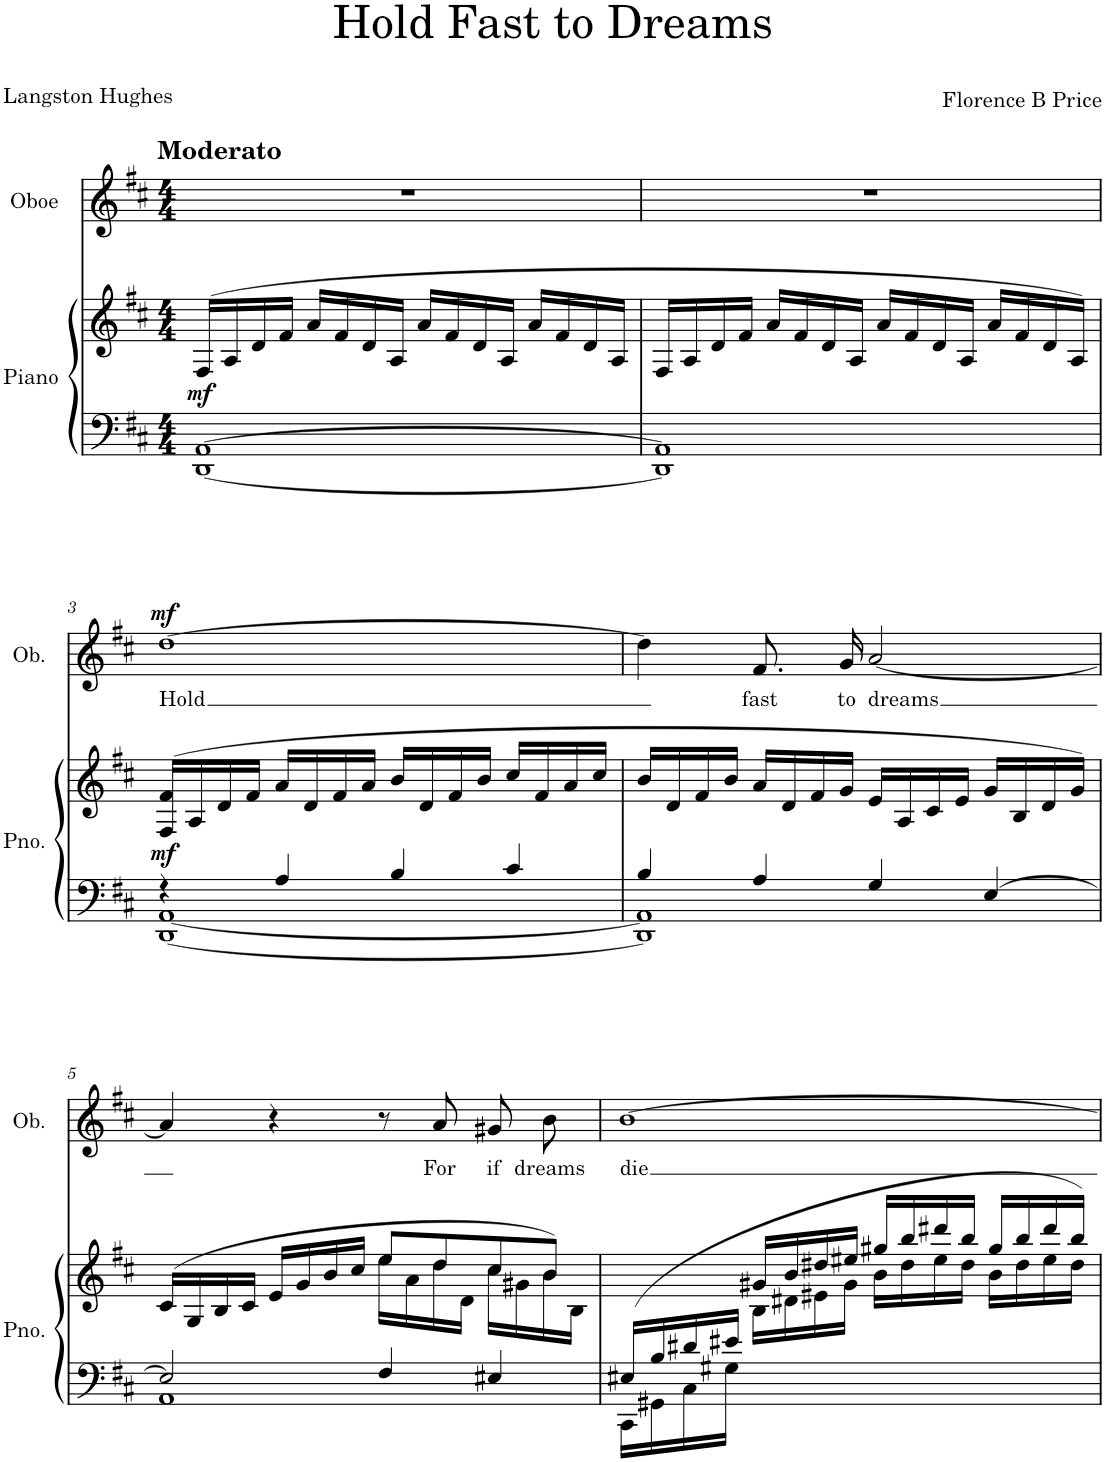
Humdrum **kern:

**kern	**kern	**dynam	**kern	**text	**dynam
*part2	*part2	*part2	*part1	*part1	*part1
*staff3	*staff2	*staff2/3	*staff1	*staff1	*staff1
*I"Piano	*	*	*I"Oboe	*	*
*I'Pno.	*	*	*I'Ob.	*	*
*clefF4	*clefG2	*	*clefG2	*	*
*k[f#c#]	*k[f#c#]	*	*k[f#c#]	*	*
*M4/4	*M4/4	*	*M4/4	*	*
=1	=1	=1	=1	=1	=1
!	!	!	!LO:TX:a:B:t=Moderato	!	!
!	!	!LO:DY:b	!	!	!
[1DD [1AA	(>16F#/LL	mf	1r	.	.
.	16A/	.	.	.	.
.	16d/	.	.	.	.
.	16f#/JJ	.	.	.	.
.	16a/LL	.	.	.	.
.	16f#/	.	.	.	.
.	16d/	.	.	.	.
.	16A/JJ	.	.	.	.
.	16a/LL	.	.	.	.
.	16f#/	.	.	.	.
.	16d/	.	.	.	.
.	16A/JJ	.	.	.	.
.	16a/LL	.	.	.	.
.	16f#/	.	.	.	.
.	16d/	.	.	.	.
.	16A/JJ	.	.	.	.
=2	=2	=2	=2	=2	=2
1DD] 1AA]	16F#/LL	.	1r	.	.
.	16A/	.	.	.	.
.	16d/	.	.	.	.
.	16f#/JJ	.	.	.	.
.	16a/LL	.	.	.	.
.	16f#/	.	.	.	.
.	16d/	.	.	.	.
.	16A/JJ	.	.	.	.
.	16a/LL	.	.	.	.
.	16f#/	.	.	.	.
.	16d/	.	.	.	.
.	16A/JJ	.	.	.	.
.	16a/LL	.	.	.	.
.	16f#/	.	.	.	.
.	16d/	.	.	.	.
.	16A/JJ)	.	.	.	.
!!LO:LB:g=z
=3	=3	=3	=3	=3	=3
*^	*	*	*	*	*
!	!	!	!LO:DY:b	!	!LO:LY:b	!LO:DY:a
4r	[1DD [1AA	(>16F#/ 16f#/LL	mf	[1dd	Hold	mf
.	.	16A/	.	.	.	.
.	.	16d/	.	.	.	.
.	.	16f#/JJ	.	.	.	.
4A/	.	16a/LL	.	.	.	.
.	.	16d/	.	.	.	.
.	.	16f#/	.	.	.	.
.	.	16a/JJ	.	.	.	.
4B/	.	16b/LL	.	.	.	.
.	.	16d/	.	.	.	.
.	.	16f#/	.	.	.	.
.	.	16b/JJ	.	.	.	.
4c#/	.	16cc#/LL	.	.	.	.
.	.	16f#/	.	.	.	.
.	.	16a/	.	.	.	.
.	.	16cc#/JJ	.	.	.	.
=4	=4	=4	=4	=4	=4	=4
4B/	1DD] 1AA]	16b/LL	.	4dd\]	.	.
.	.	16d/	.	.	.	.
.	.	16f#/	.	.	.	.
.	.	16b/JJ	.	.	.	.
!	!	!	!	!	!LO:LY:b	!
4A/	.	16a/LL	.	8.f#/L	fast	.
.	.	16d/	.	.	.	.
.	.	16f#/	.	.	.	.
!	!	!	!	!	!LO:LY:b	!
.	.	16g/JJ	.	16g/Jk	to	.
!	!	!	!	!	!LO:LY:b	!
4G/	.	16e/LL	.	[2a/	dreams	.
.	.	16A/	.	.	.	.
.	.	16c#/	.	.	.	.
.	.	16e/JJ	.	.	.	.
[4E/	.	16g/LL	.	.	.	.
.	.	16B/	.	.	.	.
.	.	16d/	.	.	.	.
.	.	16g/JJ)	.	.	.	.
!!LO:LB:g=z
=5	=5	=5	=5	=5	=5	=5
*	*	*^	*	*	*	*
2E/]	1AA	(16c#/LL	2ryy	.	4a/]	.	.
.	.	16G/	.	.	.	.	.
.	.	16B/	.	.	.	.	.
.	.	16c#/JJ	.	.	.	.	.
.	.	16e/LL	.	.	4r	.	.
.	.	16g/	.	.	.	.	.
.	.	16b/	.	.	.	.	.
.	.	16cc#/JJ	.	.	.	.	.
4F#/	.	8ee/L	16ee\LL	.	8r	.	.
.	.	.	16a\	.	.	.	.
!	!	!	!	!	!	!LO:LY:b	!
.	.	8dd/	16dd\	.	8a/	For	.
.	.	.	16d\JJ	.	.	.	.
!	!	!	!	!	!	!LO:LY:b	!
4E#X/	.	8cc#/	16cc#\LL	.	8g#X/L	if	.
.	.	.	16g#X\	.	.	.	.
!	!	!	!	!	!	!LO:LY:b	!
.	.	8b/J)	16b\	.	8b/J	dreams	.
.	.	.	16B\JJ	.	.	.	.
=6	=6	=6	=6	=6	=6	=6	=6
!	!	!	!	!	!	!LO:LY:b	!
(>16E#X/LL	16CC#\LL	4ryy	4ryy	.	[1b	die	.
16B/	16GG#X\	.	.	.	.	.	.
16d#X/	16C#\	.	.	.	.	.	.
16e#X/JJ	16G#X\JJ	.	.	.	.	.	.
2.ryy	2.ryy	16g#X/LL	16B\LL	.	.	.	.
.	.	16b/	16d#X\	.	.	.	.
.	.	16dd#X/	16e#X\	.	.	.	.
.	.	16ee#X/JJ	16g#\JJ	.	.	.	.
.	.	16gg#X/LL	16b\LL	.	.	.	.
.	.	16bb/	16dd#\	.	.	.	.
.	.	16ddd#X/	16ee#\	.	.	.	.
.	.	16bb/JJ	16dd#\JJ	.	.	.	.
.	.	16gg#/LL	16b\LL	.	.	.	.
.	.	16bb/	16dd#\	.	.	.	.
.	.	16ddd#/	16ee#\	.	.	.	.
.	.	16bb/JJ)	16dd#\JJ	.	.	.	.
*v	*v	*	*	*	*	*	*
*	*v	*v	*	*	*	*
=	=	=	=	=	=
*-	*-	*-	*-	*-	*-
